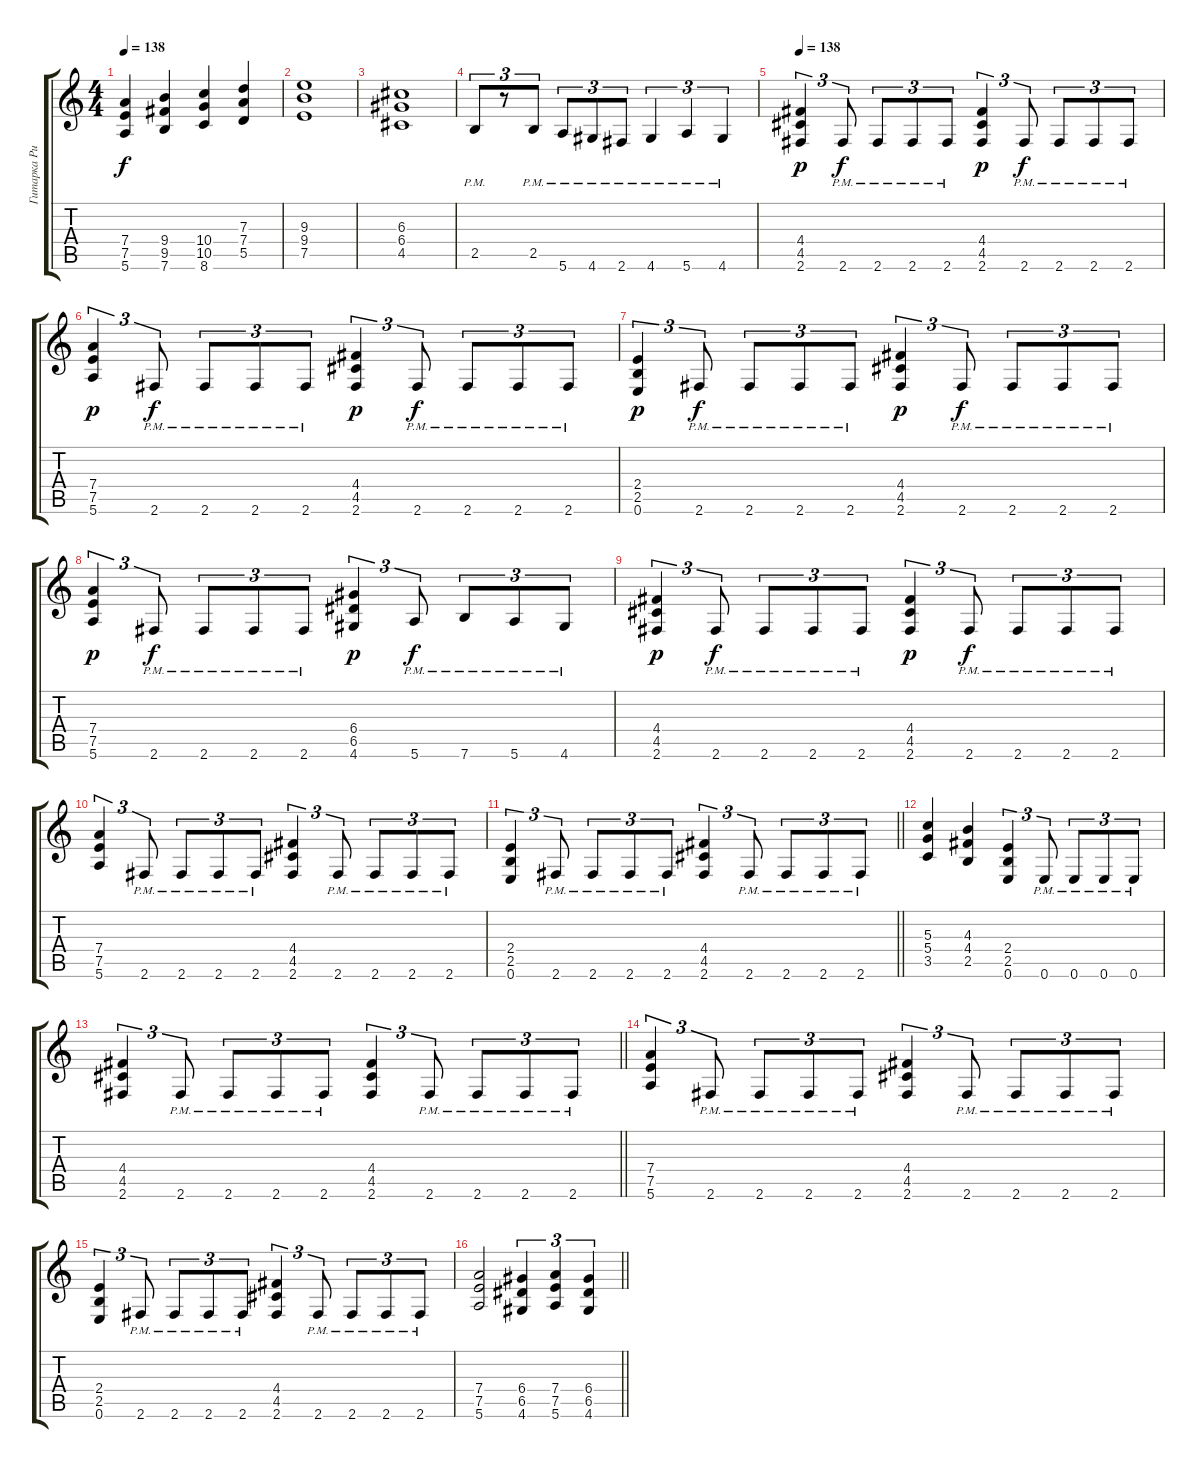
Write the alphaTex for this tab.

\track ("Гитарка Ритм" "Гитарка Ри") {instrument distortionguitar}
\staff {score tabs}
\tuning (E4 B3 G3 D3 A2 E2) {hide}
\ts (4 4)
\tempo 138
\clef g2
\ks c
(7.4 7.5 5.6).4{dy f} (9.4 9.5 7.6).4 (10.4 10.5 8.6).4 (7.3 7.4 5.5).4 |
(9.3 9.4 7.5).1 |
(6.3 6.4 4.5).1 |
2.5{pm}.8{tu (3 2)} r.8{tu (3 2)} 2.5{pm}.8{tu (3 2)} 5.6{pm}.8{tu (3 2)} 4.6{pm}.8{tu (3 2)} 2.6{pm}.8{tu (3 2)} 4.6{pm}.4{tu (3 2)} 5.6{pm}.4{tu (3 2)} 4.6{pm}.4{tu (3 2)} |
\tempo 138
(4.4 4.5 2.6).4{tu (3 2) dy p} 2.6{pm}.8{tu (3 2) dy f} 2.6{pm}.8{tu (3 2)} 2.6{pm}.8{tu (3 2)} 2.6{pm}.8{tu (3 2)} (4.4 4.5 2.6).4{tu (3 2) dy p} 2.6{pm}.8{tu (3 2) dy f} 2.6{pm}.8{tu (3 2)} 2.6{pm}.8{tu (3 2)} 2.6{pm}.8{tu (3 2)} |
(7.4 7.5 5.6).4{tu (3 2) dy p} 2.6{pm}.8{tu (3 2) dy f} 2.6{pm}.8{tu (3 2)} 2.6{pm}.8{tu (3 2)} 2.6{pm}.8{tu (3 2)} (4.4 4.5 2.6).4{tu (3 2) dy p} 2.6{pm}.8{tu (3 2) dy f} 2.6{pm}.8{tu (3 2)} 2.6{pm}.8{tu (3 2)} 2.6{pm}.8{tu (3 2)} |
(2.4 2.5 0.6).4{tu (3 2) dy p} 2.6{pm}.8{tu (3 2) dy f} 2.6{pm}.8{tu (3 2)} 2.6{pm}.8{tu (3 2)} 2.6{pm}.8{tu (3 2)} (4.4 4.5 2.6).4{tu (3 2) dy p} 2.6{pm}.8{tu (3 2) dy f} 2.6{pm}.8{tu (3 2)} 2.6{pm}.8{tu (3 2)} 2.6{pm}.8{tu (3 2)} |
(7.4 7.5 5.6).4{tu (3 2) dy p} 2.6{pm}.8{tu (3 2) dy f} 2.6{pm}.8{tu (3 2)} 2.6{pm}.8{tu (3 2)} 2.6{pm}.8{tu (3 2)} (6.4 6.5 4.6).4{tu (3 2) dy p} 5.6{pm}.8{tu (3 2) dy f} 7.6{pm}.8{tu (3 2)} 5.6{pm}.8{tu (3 2)} 4.6{pm}.8{tu (3 2)} |
(4.4 4.5 2.6).4{tu (3 2) dy p} 2.6{pm}.8{tu (3 2) dy f} 2.6{pm}.8{tu (3 2)} 2.6{pm}.8{tu (3 2)} 2.6{pm}.8{tu (3 2)} (4.4 4.5 2.6).4{tu (3 2) dy p} 2.6{pm}.8{tu (3 2) dy f} 2.6{pm}.8{tu (3 2)} 2.6{pm}.8{tu (3 2)} 2.6{pm}.8{tu (3 2)} |
(7.4 7.5 5.6).4{tu (3 2)} 2.6{pm}.8{tu (3 2)} 2.6{pm}.8{tu (3 2)} 2.6{pm}.8{tu (3 2)} 2.6{pm}.8{tu (3 2)} (4.4 4.5 2.6).4{tu (3 2)} 2.6{pm}.8{tu (3 2)} 2.6{pm}.8{tu (3 2)} 2.6{pm}.8{tu (3 2)} 2.6{pm}.8{tu (3 2)} |
\barLineRight lightlight
(2.4 2.5 0.6).4{tu (3 2)} 2.6{pm}.8{tu (3 2)} 2.6{pm}.8{tu (3 2)} 2.6{pm}.8{tu (3 2)} 2.6{pm}.8{tu (3 2)} (4.4 4.5 2.6).4{tu (3 2)} 2.6{pm}.8{tu (3 2)} 2.6{pm}.8{tu (3 2)} 2.6{pm}.8{tu (3 2)} 2.6{pm}.8{tu (3 2)} |
(5.3 5.4 3.5).4 (4.3 4.4 2.5).4 (2.4 2.5 0.6).4{tu (3 2)} 0.6{pm}.8{tu (3 2)} 0.6{pm}.8{tu (3 2)} 0.6{pm}.8{tu (3 2)} 0.6{pm}.8{tu (3 2)} |
\barLineRight lightlight
(4.4 4.5 2.6).4{tu (3 2)} 2.6{pm}.8{tu (3 2)} 2.6{pm}.8{tu (3 2)} 2.6{pm}.8{tu (3 2)} 2.6{pm}.8{tu (3 2)} (4.4 4.5 2.6).4{tu (3 2)} 2.6{pm}.8{tu (3 2)} 2.6{pm}.8{tu (3 2)} 2.6{pm}.8{tu (3 2)} 2.6{pm}.8{tu (3 2)} |
(7.4 7.5 5.6).4{tu (3 2)} 2.6{pm}.8{tu (3 2)} 2.6{pm}.8{tu (3 2)} 2.6{pm}.8{tu (3 2)} 2.6{pm}.8{tu (3 2)} (4.4 4.5 2.6).4{tu (3 2)} 2.6{pm}.8{tu (3 2)} 2.6{pm}.8{tu (3 2)} 2.6{pm}.8{tu (3 2)} 2.6{pm}.8{tu (3 2)} |
(2.4 2.5 0.6).4{tu (3 2)} 2.6{pm}.8{tu (3 2)} 2.6{pm}.8{tu (3 2)} 2.6{pm}.8{tu (3 2)} 2.6{pm}.8{tu (3 2)} (4.4 4.5 2.6).4{tu (3 2)} 2.6{pm}.8{tu (3 2)} 2.6{pm}.8{tu (3 2)} 2.6{pm}.8{tu (3 2)} 2.6{pm}.8{tu (3 2)} |
\barLineRight lightlight
(7.4 7.5 5.6).2 (6.4 6.5 4.6).4{tu (3 2)} (7.4 7.5 5.6).4{tu (3 2)} (6.4 6.5 4.6).4{tu (3 2)}
